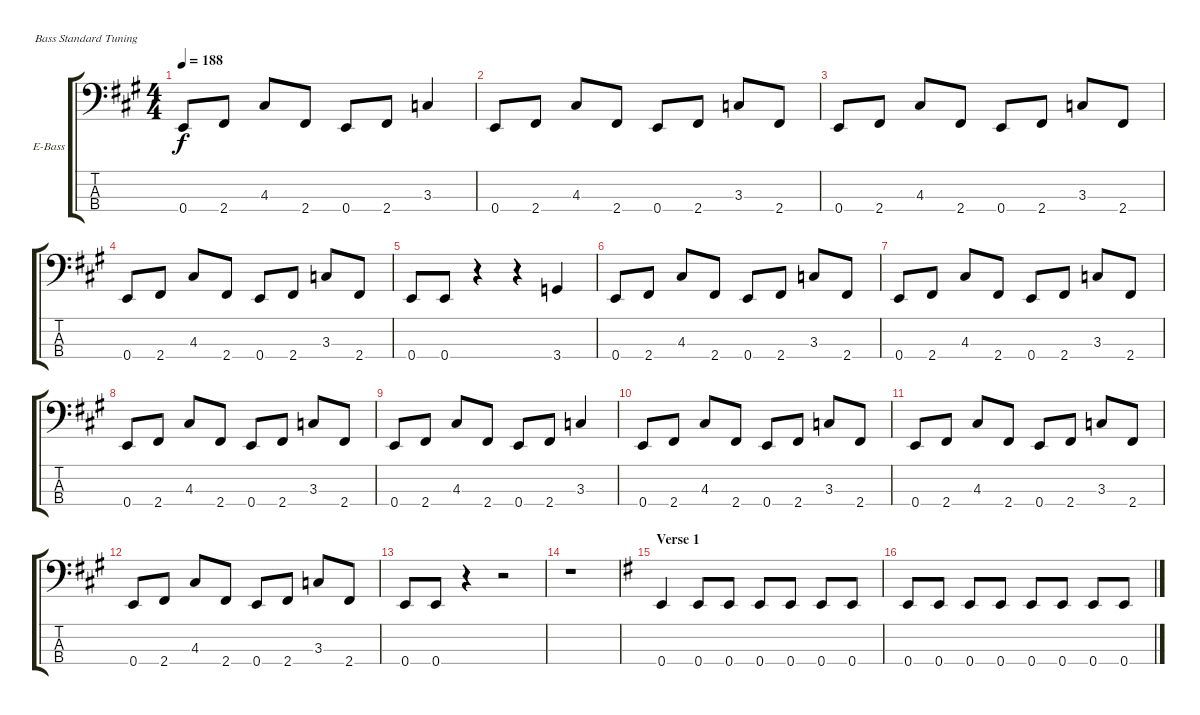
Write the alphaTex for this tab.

\defaultSystemsLayout 4
\bracketExtendMode groupsimilarinstruments
\firstSystemTrackNameOrientation horizontal
\otherSystemsTrackNameOrientation horizontal
\track ("Jason" "E-Bass") {instrument electricbassfinger}
\staff {score tabs}
\tuning (G2 D2 A1 E1)
\ts (4 4)
\tempo 188
\clef f4
\scale
0.333333
\ks f#minor
0.4.8{dy f} 2.4.8 4.3.8 2.4.8 0.4.8 2.4.8 3.3.4 |
\scale
0.333333 0.4.8 2.4.8 4.3.8 2.4.8 0.4.8 2.4.8 3.3.8 2.4.8 |
\scale
0.333333 0.4.8 2.4.8 4.3.8 2.4.8 0.4.8 2.4.8 3.3.8 2.4.8 |
\scale
0.333333 0.4.8 2.4.8 4.3.8 2.4.8 0.4.8 2.4.8 3.3.8 2.4.8 |
\scale
0.333333 0.4.8 0.4.8 r.4 r.4 3.4.4 |
\scale
0.333333 0.4.8 2.4.8 4.3.8 2.4.8 0.4.8 2.4.8 3.3.8 2.4.8 |
\scale
0.333333 0.4.8 2.4.8 4.3.8 2.4.8 0.4.8 2.4.8 3.3.8 2.4.8 |
\scale
0.333333 0.4.8 2.4.8 4.3.8 2.4.8 0.4.8 2.4.8 3.3.8 2.4.8 |
\scale
0.333333 0.4.8 2.4.8 4.3.8 2.4.8 0.4.8 2.4.8 3.3.4 |
\scale
0.333333 0.4.8 2.4.8 4.3.8 2.4.8 0.4.8 2.4.8 3.3.8 2.4.8 |
\scale
0.333333 0.4.8 2.4.8 4.3.8 2.4.8 0.4.8 2.4.8 3.3.8 2.4.8 |
\scale
0.333333 0.4.8 2.4.8 4.3.8 2.4.8 0.4.8 2.4.8 3.3.8 2.4.8 |
\scale
0.333333 0.4.8 0.4.8 r.4 r.2 |
\scale
0.333333 r.1 |
\section ("" "Verse 1")
\scale
0.483333
\ks eminor
0.4.4 0.4.8 0.4.8 0.4.8 0.4.8 0.4.8 0.4.8 |
\scale
0.258333 0.4.8 0.4.8 0.4.8 0.4.8 0.4.8 0.4.8 0.4.8 0.4.8
